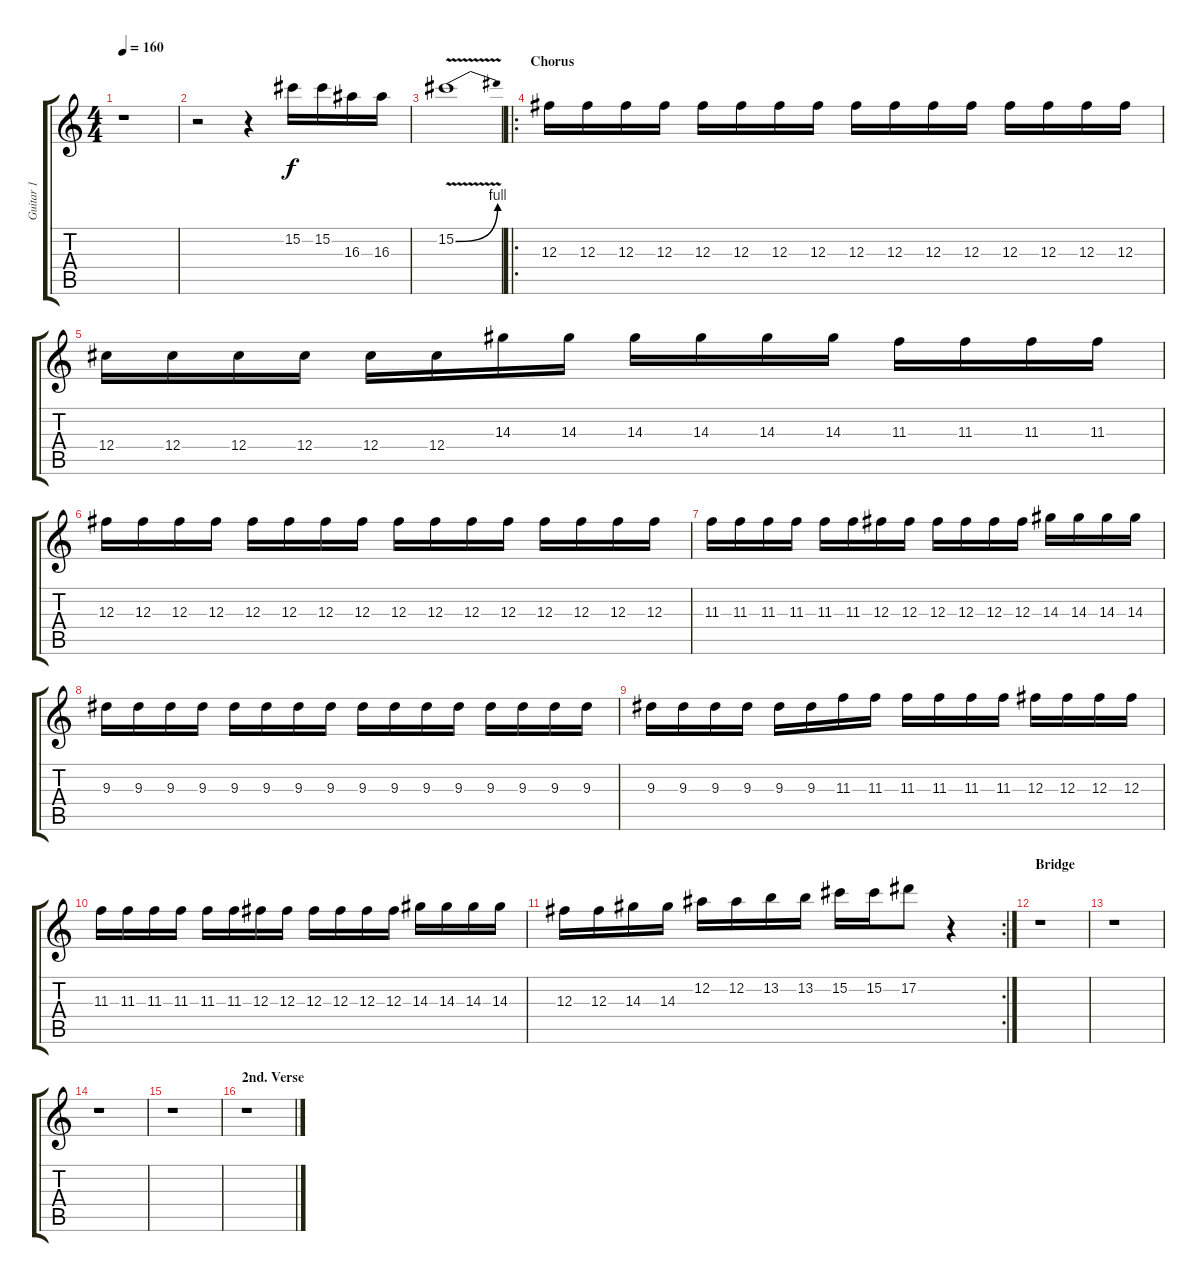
\track ("Guitar 1" "Guitar 1") {instrument distortionguitar}
\staff {score tabs}
\tuning (Eb4 Bb3 Gb3 Db3 Ab2 Eb2) {hide}
\ts (4 4)
\tempo 160
\clef g2
\ks c
r.1{dy f} |
r.2 r.4 15.2.16 15.2.16 16.3.16 16.3.16 |
15.2{be (bend 0 0 60 4) v}.1 |
\ro
\section ("" "Chorus")
12.3.16 12.3.16 12.3.16 12.3.16 12.3.16 12.3.16 12.3.16 12.3.16 12.3.16 12.3.16 12.3.16 12.3.16 12.3.16 12.3.16 12.3.16 12.3.16 |
12.4.16 12.4.16 12.4.16 12.4.16 12.4.16 12.4.16 14.3.16 14.3.16 14.3.16 14.3.16 14.3.16 14.3.16 11.3.16 11.3.16 11.3.16 11.3.16 |
12.3.16 12.3.16 12.3.16 12.3.16 12.3.16 12.3.16 12.3.16 12.3.16 12.3.16 12.3.16 12.3.16 12.3.16 12.3.16 12.3.16 12.3.16 12.3.16 |
11.3.16 11.3.16 11.3.16 11.3.16 11.3.16 11.3.16 12.3.16 12.3.16 12.3.16 12.3.16 12.3.16 12.3.16 14.3.16 14.3.16 14.3.16 14.3.16 |
9.3.16 9.3.16 9.3.16 9.3.16 9.3.16 9.3.16 9.3.16 9.3.16 9.3.16 9.3.16 9.3.16 9.3.16 9.3.16 9.3.16 9.3.16 9.3.16 |
9.3.16 9.3.16 9.3.16 9.3.16 9.3.16 9.3.16 11.3.16 11.3.16 11.3.16 11.3.16 11.3.16 11.3.16 12.3.16 12.3.16 12.3.16 12.3.16 |
11.3.16 11.3.16 11.3.16 11.3.16 11.3.16 11.3.16 12.3.16 12.3.16 12.3.16 12.3.16 12.3.16 12.3.16 14.3.16 14.3.16 14.3.16 14.3.16 |
\rc 2
12.3.16 12.3.16 14.3.16 14.3.16 12.2.16 12.2.16 13.2.16 13.2.16 15.2.16 15.2.16 17.2.8 r.4 |
\section ("" "Bridge")
r.1 |
r.1 |
r.1 |
r.1 |
\section ("" "2nd. Verse")
r.1
